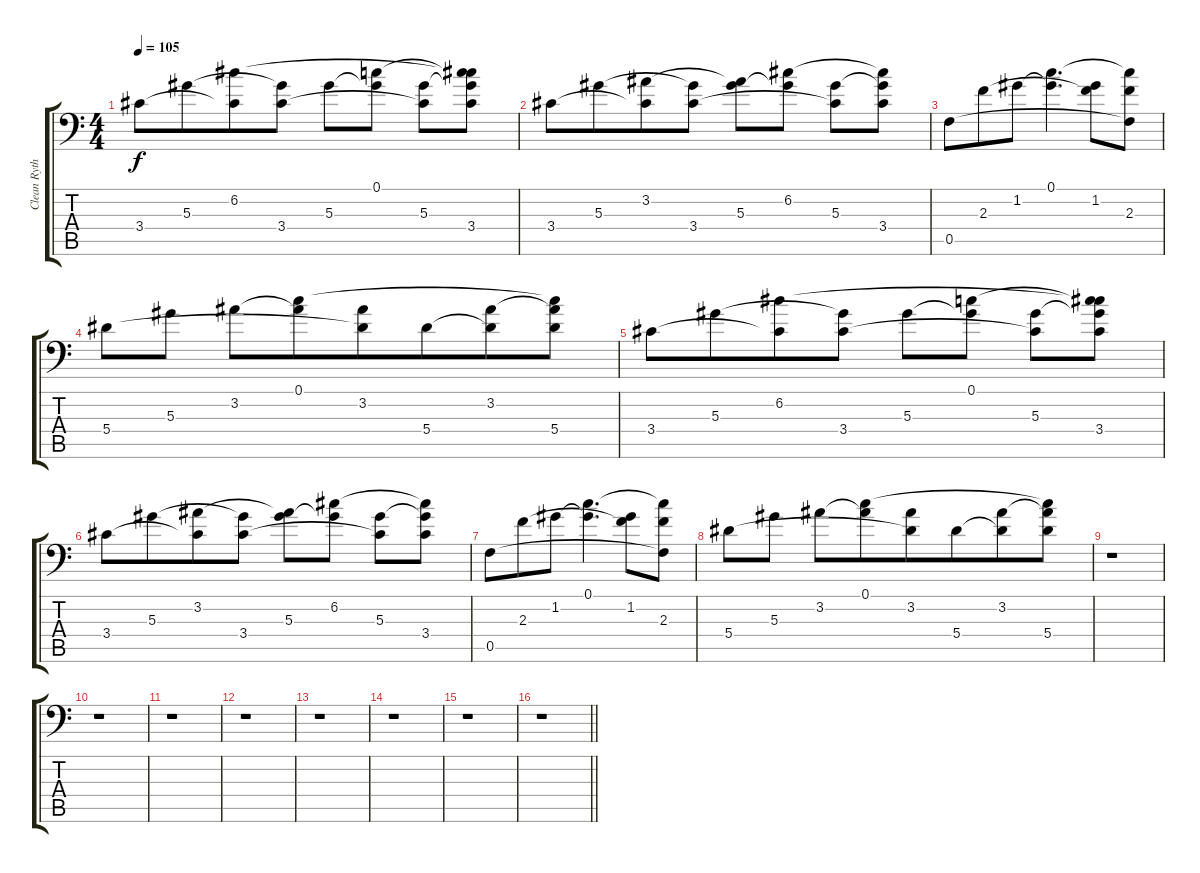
\track ("Clean Rythm Guitar" "Clean Ryth") {instrument electricguitarclean}
\staff {score tabs}
\tuning (C4 G3 Eb3 Bb2 F2 Bb1) {hide}
\ts (4 4)
\tempo 105
\clef f4
\ks c
3.4.8{dy f} 5.3.8{beam merge} (6.2 3.4{t}).8 (5.3{t} 3.4).8 5.3.8 (0.1 5.3{t}).8 (5.3 3.4{t}).8 (0.1{t} 6.2{t} 5.3{t} 3.4).8 |
3.4.8 5.3.8{beam merge} (3.2 3.4{t}).8{beam merge} (5.3{t} 3.4).8 (3.2{t} 5.3).8 (6.2 5.3{t}).8 (5.3 3.4{t}).8 (6.2{t} 5.3{t} 3.4).8 |
0.5.8{beam merge} 2.3.8{beam merge} 1.2.8 (0.1 1.2{t}).4{d} (1.2 2.3{t}).8 (0.1{t} 2.3 0.5{t}).8 |
5.4.8{beam merge} 5.3.8 3.2.8 (0.1 3.2{t}).8{beam merge} (3.2 5.4{t}).8{beam merge} 5.4.8{beam merge} (3.2 5.4{t}).8{beam merge} (0.1{t} 3.2{t} 5.4).8 |
3.4.8 5.3.8{beam merge} (6.2 3.4{t}).8 (5.3{t} 3.4).8 5.3.8 (0.1 5.3{t}).8 (5.3 3.4{t}).8 (0.1{t} 6.2{t} 5.3{t} 3.4).8 |
3.4.8 5.3.8{beam merge} (3.2 3.4{t}).8{beam merge} (5.3{t} 3.4).8 (3.2{t} 5.3).8 (6.2 5.3{t}).8 (5.3 3.4{t}).8 (6.2{t} 5.3{t} 3.4).8 |
0.5.8{beam merge} 2.3.8{beam merge} 1.2.8 (0.1 1.2{t}).4{d} (1.2 2.3{t}).8 (0.1{t} 2.3 0.5{t}).8 |
5.4.8{beam merge} 5.3.8 3.2.8 (0.1 3.2{t}).8{beam merge} (3.2 5.4{t}).8{beam merge} 5.4.8{beam merge} (3.2 5.4{t}).8{beam merge} (0.1{t} 3.2{t} 5.4).8 |
r.1 |
r.1 |
r.1 |
r.1 |
r.1 |
r.1 |
r.1 |
\barLineRight lightlight
r.1
